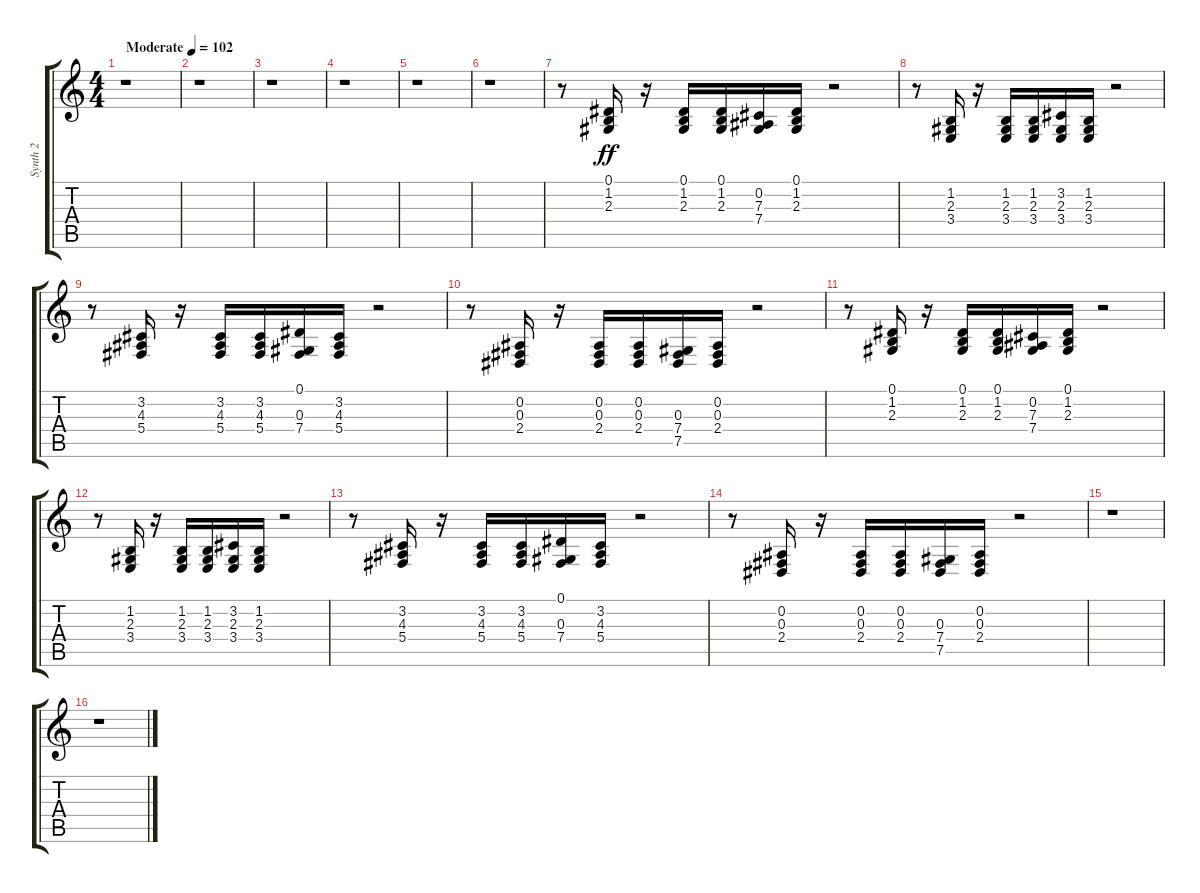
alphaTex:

\track ("Synth 2" "Synth 2") {instrument pad3polysynth}
\staff {score tabs}
\tuning (Eb4 Bb3 Gb3 Db3 Ab2 Eb2) {hide}
\ts (4 4)
\tempo (102 "Moderate")
\clef g2
\ks c
r.1{dy ff instrument pad3polysynth} |
r.1 |
r.1 |
r.1 |
r.1 |
r.1 |
r.8 (0.1 1.2 2.3).16 r.16 (0.1 1.2 2.3).16 (0.1 1.2 2.3).16 (0.2 7.3 7.4).16 (0.1 1.2 2.3).16 r.2 |
r.8 (1.2 2.3 3.4).16 r.16 (1.2 2.3 3.4).16 (1.2 2.3 3.4).16 (3.2 2.3 3.4).16 (1.2 2.3 3.4).16 r.2 |
r.8 (3.2 4.3 5.4).16 r.16 (3.2 4.3 5.4).16 (3.2 4.3 5.4).16 (0.1 0.3 7.4).16 (3.2 4.3 5.4).16 r.2 |
r.8 (0.2 0.3 2.4).16 r.16 (0.2 0.3 2.4).16 (0.2 0.3 2.4).16 (0.3 7.4 7.5).16 (0.2 0.3 2.4).16 r.2 |
r.8 (0.1 1.2 2.3).16 r.16 (0.1 1.2 2.3).16 (0.1 1.2 2.3).16 (0.2 7.3 7.4).16 (0.1 1.2 2.3).16 r.2 |
r.8 (1.2 2.3 3.4).16 r.16 (1.2 2.3 3.4).16 (1.2 2.3 3.4).16 (3.2 2.3 3.4).16 (1.2 2.3 3.4).16 r.2 |
r.8 (3.2 4.3 5.4).16 r.16 (3.2 4.3 5.4).16 (3.2 4.3 5.4).16 (0.1 0.3 7.4).16 (3.2 4.3 5.4).16 r.2 |
r.8 (0.2 0.3 2.4).16 r.16 (0.2 0.3 2.4).16 (0.2 0.3 2.4).16 (0.3 7.4 7.5).16 (0.2 0.3 2.4).16 r.2 |
r.1 |
r.1
